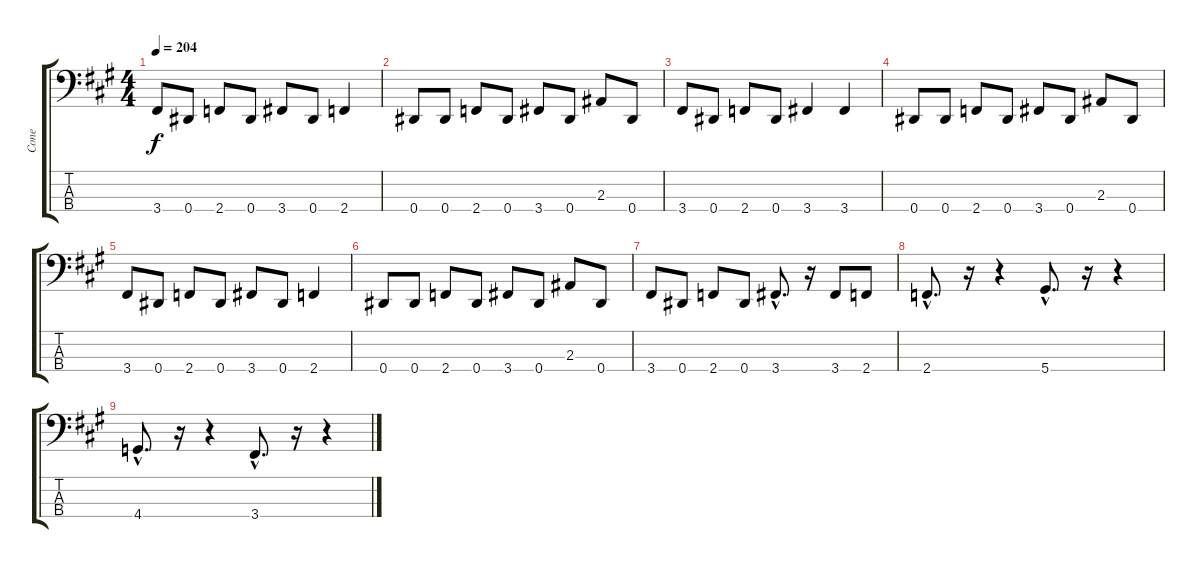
\track ("Cone" "Cone") {instrument electricbassfinger}
\staff {score tabs}
\tuning (Gb2 Db2 Ab1 Eb1) {hide}
\ts (4 4)
\tempo 204
\clef f4
\ks a
3.4.8{dy f} 0.4.8 2.4.8 0.4.8 3.4.8 0.4.8 2.4.4 |
0.4.8 0.4.8 2.4.8 0.4.8 3.4.8 0.4.8 2.3.8 0.4.8 |
3.4.8 0.4.8 2.4.8 0.4.8 3.4.4 3.4.4 |
0.4.8 0.4.8 2.4.8 0.4.8 3.4.8 0.4.8 2.3.8 0.4.8 |
3.4.8 0.4.8 2.4.8 0.4.8 3.4.8 0.4.8 2.4.4 |
0.4.8 0.4.8 2.4.8 0.4.8 3.4.8 0.4.8 2.3.8 0.4.8 |
3.4.8 0.4.8 2.4.8 0.4.8 3.4{hac}.8{d} r.16 3.4.8 2.4.8 |
2.4{hac}.8{d} r.16 r.4 5.4{hac}.8{d} r.16 r.4 |
4.4{hac}.8{d} r.16 r.4 3.4{hac}.8{d} r.16 r.4
